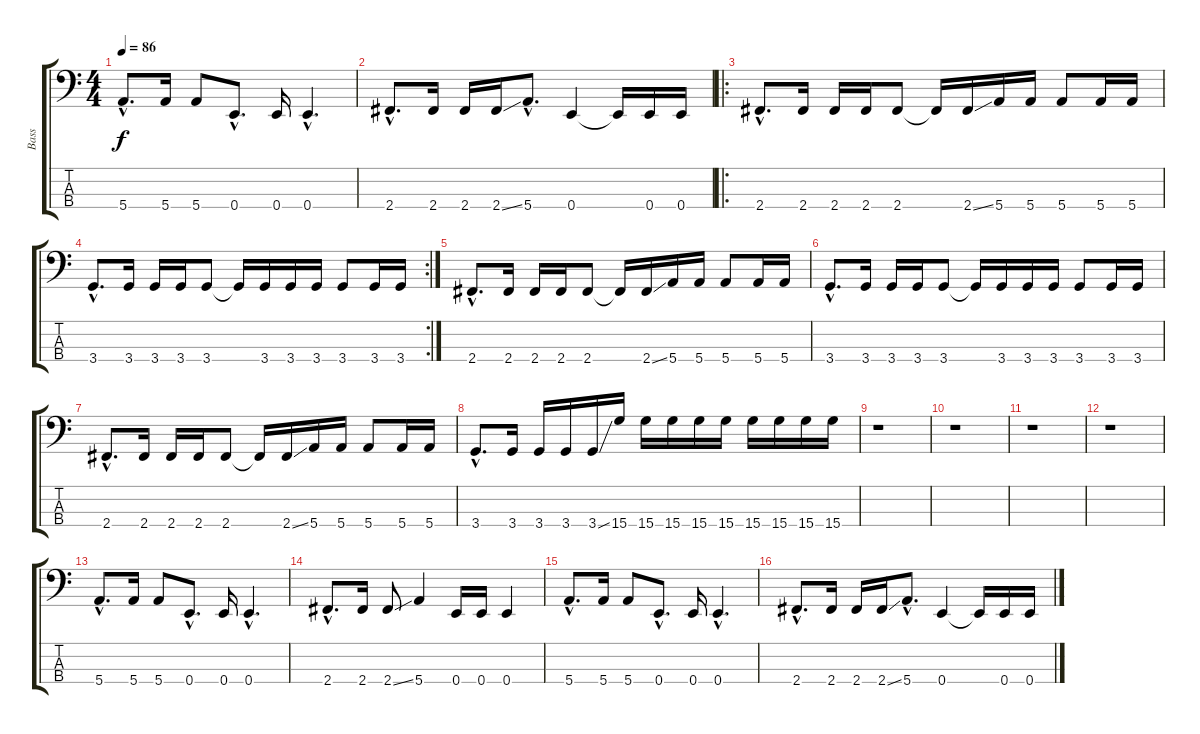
\track ("Bass" "Bass") {instrument electricbassfinger}
\staff {score tabs}
\tuning (G2 D2 A1 E1) {hide}
\ts (4 4)
\tempo 86
\clef f4
\ks c
5.4{hac}.8{d dy f} 5.4.16 5.4.8 0.4{hac}.8{d} 0.4.16 0.4{hac}.4{d} |
2.4{hac}.8{d} 2.4.16 2.4.16 2.4{ss}.16 5.4{hac}.8{d} 0.4.4 0.4{t}.16 0.4.16 0.4.16 |
\ro
2.4{hac}.8{d} 2.4.16 2.4.16 2.4.16 2.4.8 2.4{t}.16 2.4{ss}.16 5.4.16 5.4.16 5.4.8 5.4.16 5.4.16 |
\rc 2
3.4{hac}.8{d} 3.4.16 3.4.16 3.4.16 3.4.8 3.4{t}.16 3.4.16 3.4.16 3.4.16 3.4.8 3.4.16 3.4.16 |
2.4{hac}.8{d} 2.4.16 2.4.16 2.4.16 2.4.8 2.4{t}.16 2.4{ss}.16 5.4.16 5.4.16 5.4.8 5.4.16 5.4.16 |
3.4{hac}.8{d} 3.4.16 3.4.16 3.4.16 3.4.8 3.4{t}.16 3.4.16 3.4.16 3.4.16 3.4.8 3.4.16 3.4.16 |
2.4{hac}.8{d} 2.4.16 2.4.16 2.4.16 2.4.8 2.4{t}.16 2.4{ss}.16 5.4.16 5.4.16 5.4.8 5.4.16 5.4.16 |
3.4{hac}.8{d} 3.4.16 3.4.16 3.4.16 3.4{ss}.16 15.4.16 15.4.16 15.4.16 15.4.16 15.4.16 15.4.16 15.4.16 15.4.16 15.4.16 |
r.1 |
r.1 |
r.1 |
r.1 |
5.4{hac}.8{d} 5.4.16 5.4.8 0.4{hac}.8{d} 0.4.16 0.4{hac}.4{d} |
2.4{hac}.8{d} 2.4.16 2.4{ss}.8 5.4.4 0.4.16 0.4.16 0.4.4 |
5.4{hac}.8{d} 5.4.16 5.4.8 0.4{hac}.8{d} 0.4.16 0.4{hac}.4{d} |
2.4{hac}.8{d} 2.4.16 2.4.16 2.4{ss}.16 5.4{hac}.8{d} 0.4.4 0.4{t}.16 0.4.16 0.4.16
